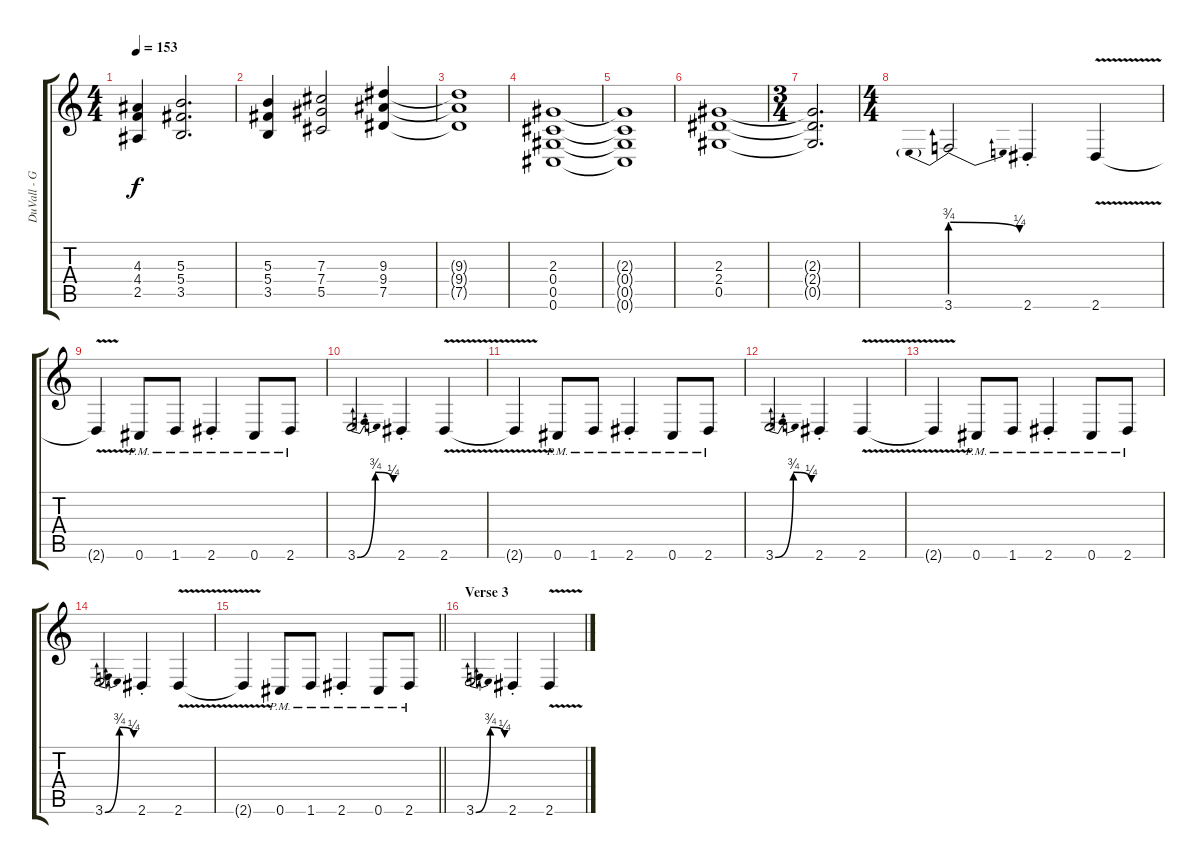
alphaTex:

\track ("DuVall - Guitar" "DuVall - G") {instrument distortionguitar}
\staff {score tabs}
\tuning (Eb4 Bb3 Gb3 Db3 Ab2 Db2) {hide}
\ts (4 4)
\tempo 153
\clef g2
\ks c
(4.3 4.4 2.5).4{dy f} (5.3 5.4 3.5).2{d} |
(5.3 5.4 3.5).4 (7.3 7.4 5.5).2 (9.3 9.4 7.5).4 |
(9.3{t} 9.4{t} 7.5{t}).1 |
(2.3 0.4 0.5 0.6).1 |
(2.3{t} 0.4{t} 0.5{t} 0.6{t}).1 |
(2.3 2.4 0.5).1 |
\ts (3 4)
(2.3{t} 2.4{t} 0.5{t}).2{d} |
\ts (4 4)
3.6{be (prebendrelease 0 3 60 1)}.2 2.6{st}.4 2.6{v}.4 |
2.6{t}.4 0.6{pm}.8 1.6{pm}.8 2.6{pm st}.4 0.6{pm}.8 2.6{pm}.8 |
3.6{be (bendrelease 0 0 20 3 45 3 60 1)}.2 2.6{st}.4 2.6{v}.4 |
2.6{t}.4 0.6{pm}.8 1.6{pm}.8 2.6{pm st}.4 0.6{pm}.8 2.6{pm}.8 |
3.6{be (bendrelease 0 0 20 3 45 3 60 1)}.2 2.6{st}.4 2.6{v}.4 |
2.6{t}.4 0.6{pm}.8 1.6{pm}.8 2.6{pm st}.4 0.6{pm}.8 2.6{pm}.8 |
3.6{be (bendrelease 0 0 20 3 45 3 60 1)}.2 2.6{st}.4 2.6{v}.4 |
\barLineRight lightlight
2.6{t}.4 0.6{pm}.8 1.6{pm}.8 2.6{pm st}.4 0.6{pm}.8 2.6{pm}.8 |
\section ("" "Verse 3")
3.6{be (bendrelease 0 0 20 3 45 3 60 1)}.2 2.6{st}.4 2.6{v}.4
